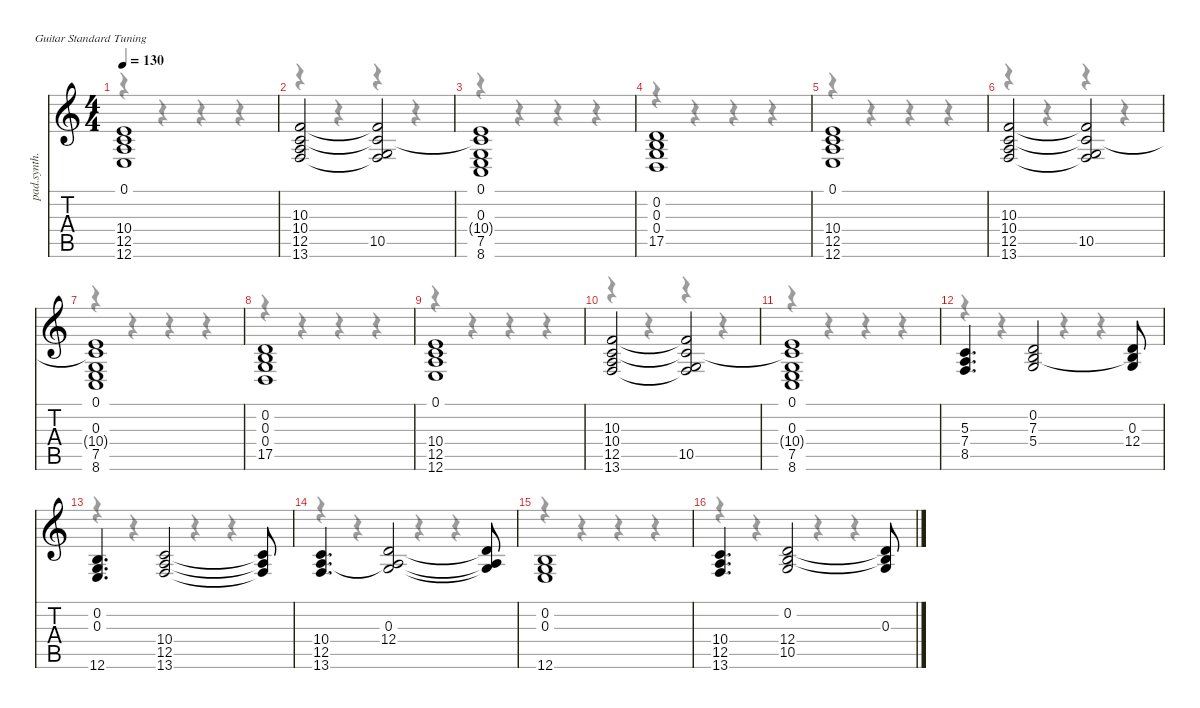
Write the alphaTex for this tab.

\defaultSystemsLayout 4
\hideDynamics
\bracketExtendMode nobrackets
\track ("Synth 1" "pad.synth.") {instrument pad8sweep}
\staff {score tabs}
\tuning (E4 B3 G3 D3 A2 E2)
\voice
\ts (4 4)
\tempo 130
\clef g2
\ks c
(0.1 10.4 12.5 12.6).1{dy mf} |
(10.3 10.4 12.5 13.6).2 (10.3{t} 10.4{t} 10.5 13.6{t}).2 |
(0.1 0.3 10.4{t} 7.5 8.6).1 |
(0.2 0.3 0.4 17.5).1 |
(0.1 10.4 12.5 12.6).1 |
(10.3 10.4 12.5 13.6).2 (10.3{t} 10.4{t} 10.5 13.6{t}).2 |
(0.1 0.3 10.4{t} 7.5 8.6).1 |
(0.2 0.3 0.4 17.5).1 |
(0.1 10.4 12.5 12.6).1 |
(10.3 10.4 12.5 13.6).2 (10.3{t} 10.4{t} 10.5 13.6{t}).2 |
(0.1 0.3 10.4{t} 7.5 8.6).1 |
(5.3 7.4 8.5).4{d} (0.2 7.3 5.4).2 (0.2{t} 0.3 12.4).8 |
(0.2 0.3 12.6).4{d} (10.4 12.5 13.6).2 (10.4{t} 12.5{t} 13.6{t}).8 |
(10.4 12.5 13.6).4{d} (0.3 12.4 12.5{t}).2 (0.3{t} 12.4{t} 12.5{t}).8 |
(0.2 0.3 12.6).1 |
(10.4 12.5 13.6).4{d} (0.2 12.4 10.5).2 (0.2{t} 0.3 12.4{t}).8
\voice
\clef g2
\ottava regular
\simile none
\ks c
r.4{dy mf} r.4 r.4 r.4 |
r.4 r.4 r.4 r.4 |
r.4 r.4 r.4 r.4 |
r.4 r.4 r.4 r.4 |
r.4 r.4 r.4 r.4 |
r.4 r.4 r.4 r.4 |
r.4 r.4 r.4 r.4 |
r.4 r.4 r.4 r.4 |
r.4 r.4 r.4 r.4 |
r.4 r.4 r.4 r.4 |
r.4 r.4 r.4 r.4 |
r.4 r.4 r.4 r.4 |
r.4 r.4 r.4 r.4 |
r.4 r.4 r.4 r.4 |
r.4 r.4 r.4 r.4 |
r.4 r.4 r.4 r.4
